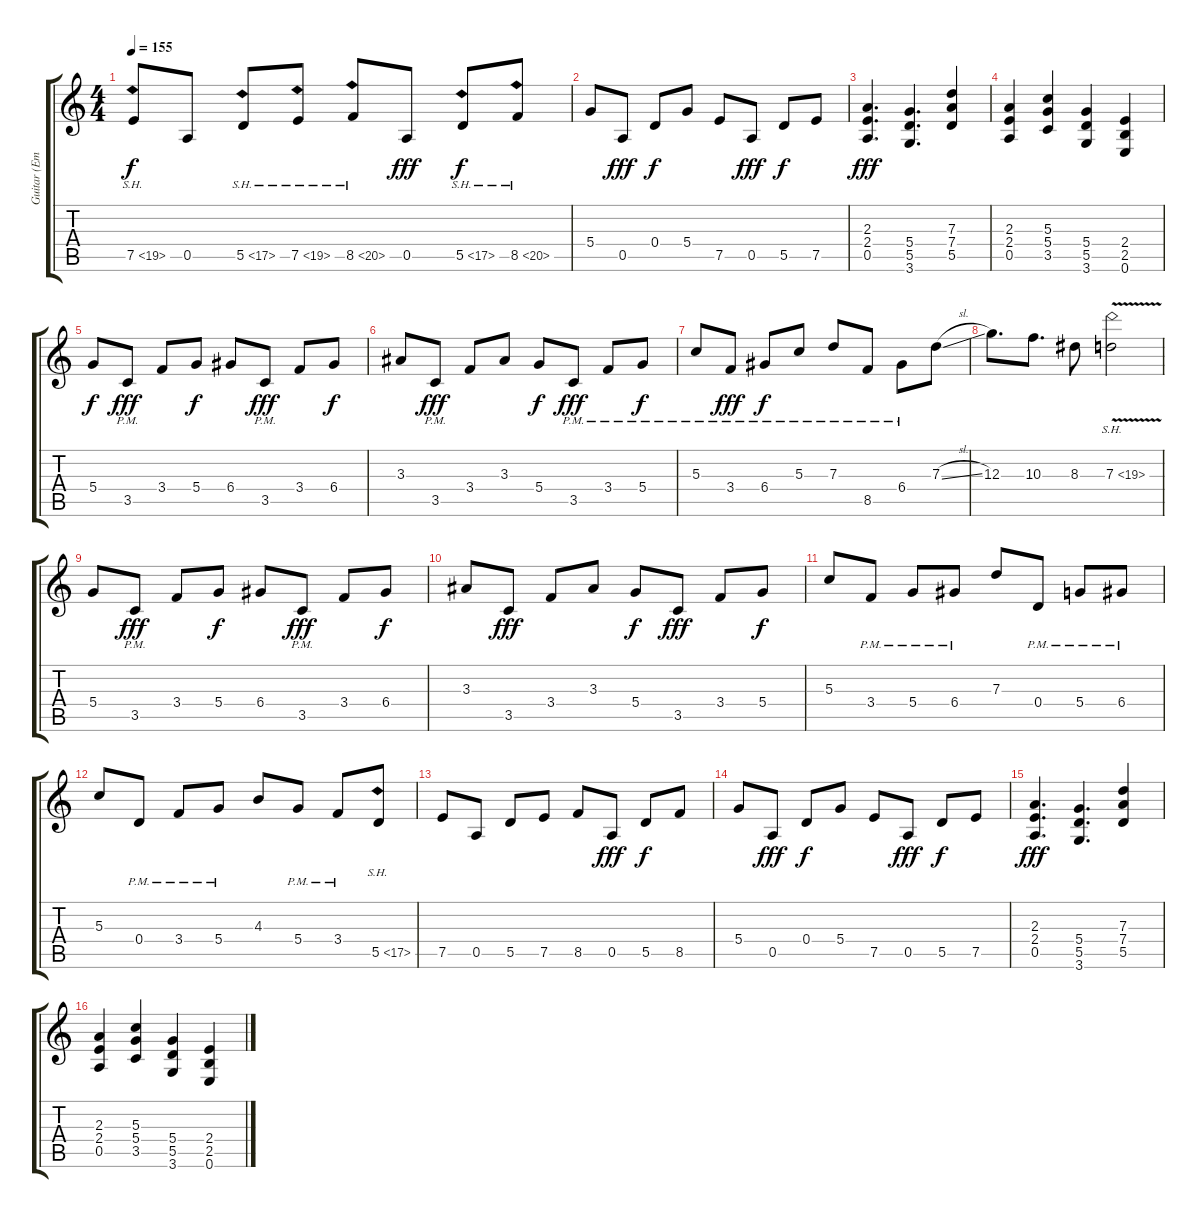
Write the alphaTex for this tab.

\track ("Guitar (Emppu)" "Guitar (Em") {instrument distortionguitar}
\staff {score tabs}
\tuning (E4 B3 G3 D3 A2 E2) {hide}
\ts (4 4)
\tempo 155
\clef g2
\ks c
7.5{sh 12}.8{dy f} 0.5.8 5.5{sh 12}.8 7.5{sh 12}.8 8.5{sh 12}.8 0.5.8{dy fff} 5.5{sh 12}.8{dy f} 8.5{sh 12}.8 |
5.4.8 0.5.8{dy fff} 0.4.8{dy f} 5.4.8 7.5.8 0.5.8{dy fff} 5.5.8{dy f} 7.5.8 |
(2.3 2.4 0.5).4{d dy fff} (5.4 5.5 3.6).4{d} (7.3 7.4 5.5).4 |
(2.3 2.4 0.5).4 (5.3 5.4 3.5).4 (5.4 5.5 3.6).4 (2.4 2.5 0.6).4 |
5.4.8{dy f} 3.5{pm}.8{dy fff} 3.4.8 5.4.8{dy f} 6.4.8 3.5{pm}.8{dy fff} 3.4.8 6.4.8{dy f} |
3.3.8 3.5{pm}.8{dy fff} 3.4.8 3.3.8 5.4.8{dy f} 3.5{pm}.8{dy fff} 3.4{pm}.8 5.4{pm}.8{dy f} |
5.3{pm}.8 3.4{pm}.8{dy fff} 6.4{pm}.8{dy f} 5.3{pm}.8 7.3{pm}.8 8.5{pm}.8 6.4{pm}.8 7.3{sl}.8 |
12.3.8{d} 10.3.8{d} 8.3.8 7.3{sh 12 v}.2 |
5.4.8 3.5{pm}.8{dy fff} 3.4.8 5.4.8{dy f} 6.4.8 3.5{pm}.8{dy fff} 3.4.8 6.4.8{dy f} |
3.3.8 3.5.8{dy fff} 3.4.8 3.3.8 5.4.8{dy f} 3.5.8{dy fff} 3.4.8 5.4.8{dy f} |
5.3.8 3.4{pm}.8 5.4{pm}.8 6.4{pm}.8 7.3.8 0.4{pm}.8 5.4{pm}.8 6.4{pm}.8 |
5.3.8 0.4{pm}.8 3.4{pm}.8 5.4{pm}.8 4.3.8 5.4{pm}.8 3.4{pm}.8 5.5{sh 12}.8 |
7.5.8 0.5.8 5.5.8 7.5.8 8.5.8 0.5.8{dy fff} 5.5.8{dy f} 8.5.8 |
5.4.8 0.5.8{dy fff} 0.4.8{dy f} 5.4.8 7.5.8 0.5.8{dy fff} 5.5.8{dy f} 7.5.8 |
(2.3 2.4 0.5).4{d dy fff} (5.4 5.5 3.6).4{d} (7.3 7.4 5.5).4 |
(2.3 2.4 0.5).4 (5.3 5.4 3.5).4 (5.4 5.5 3.6).4 (2.4 2.5 0.6).4
